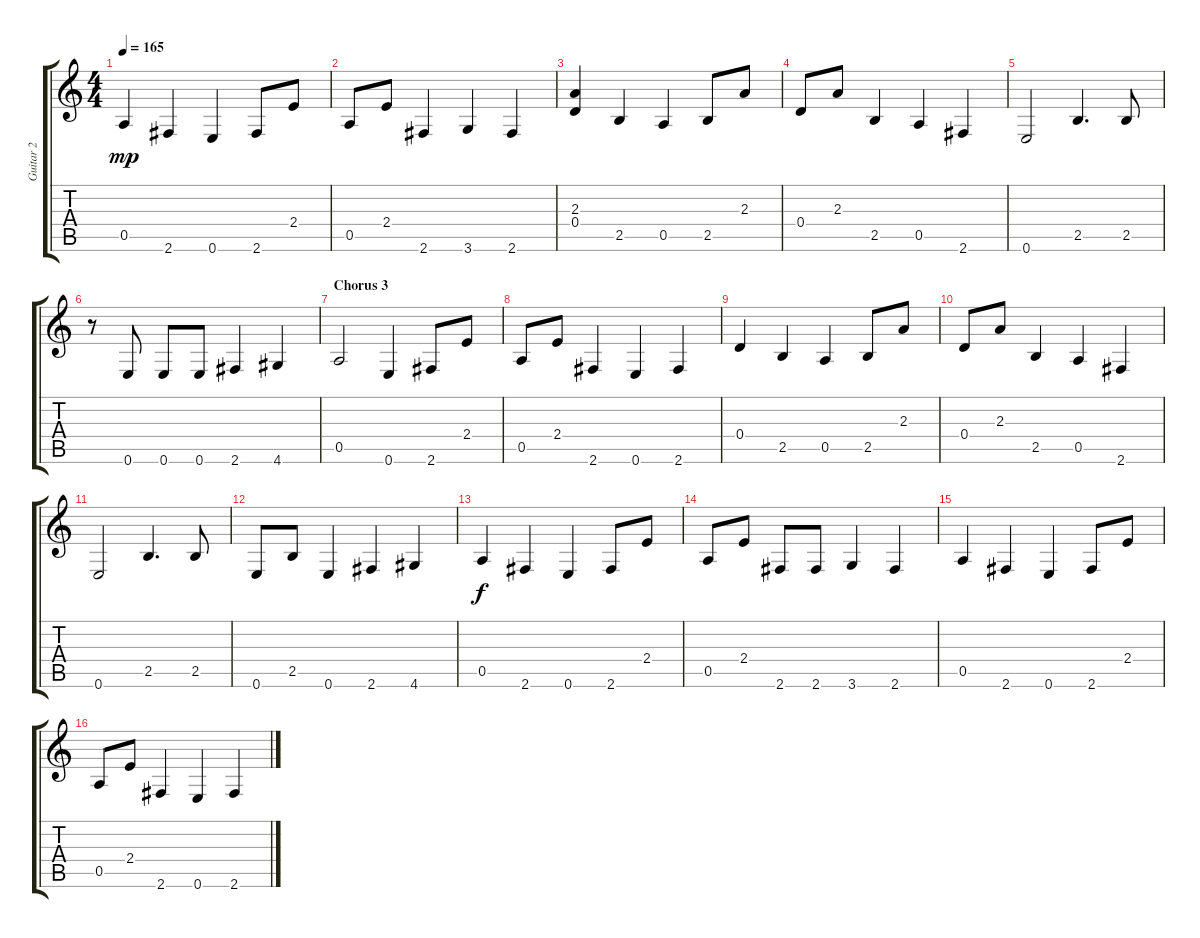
\track ("Guitar 2" "Guitar 2") {instrument electricguitarclean}
\staff {score tabs}
\tuning (E4 B3 G3 D3 A2 E2) {hide}
\ts (4 4)
\tempo 165
\clef g2
\ks c
0.5.4{dy mp} 2.6.4 0.6.4 2.6.8 2.4.8 |
0.5.8 2.4.8 2.6.4 3.6.4 2.6.4 |
(2.3 0.4).4 2.5.4 0.5.4 2.5.8 2.3.8 |
0.4.8 2.3.8 2.5.4 0.5.4 2.6.4 |
0.6.2 2.5.4{d} 2.5.8 |
r.8 0.6.8 0.6.8 0.6.8 2.6.4 4.6.4 |
\section ("" "Chorus 3")
0.5.2 0.6.4 2.6.8 2.4.8 |
0.5.8 2.4.8 2.6.4 0.6.4 2.6.4 |
0.4.4 2.5.4 0.5.4 2.5.8 2.3.8 |
0.4.8 2.3.8 2.5.4 0.5.4 2.6.4 |
0.6.2 2.5.4{d} 2.5.8 |
0.6.8 2.5.8 0.6.4 2.6.4 4.6.4 |
0.5.4{dy f} 2.6.4 0.6.4 2.6.8 2.4.8 |
0.5.8 2.4.8 2.6.8 2.6.8 3.6.4 2.6.4 |
0.5.4 2.6.4 0.6.4 2.6.8 2.4.8 |
0.5.8 2.4.8 2.6.4 0.6.4 2.6.4
